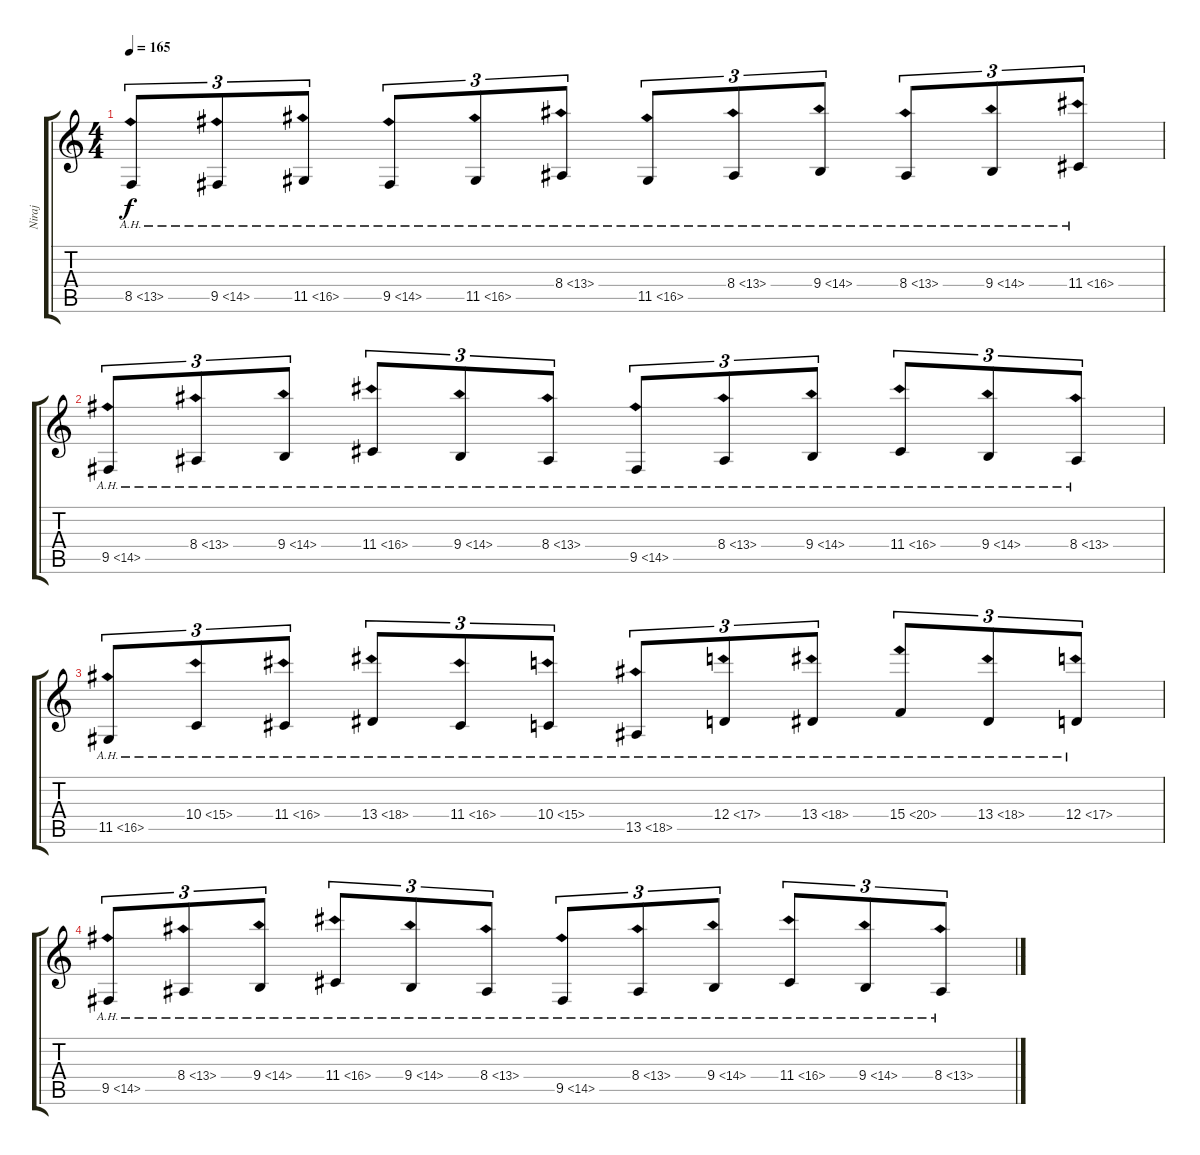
\track ("Niraj" "Niraj") {instrument stringensemble1}
\staff {score tabs}
\tuning (E4 B3 G3 D3 A2 D2) {hide}
\ts (4 4)
\tempo 165
\clef g2
\ks c
8.5{ah 5}.8{tu (3 2) dy f} 9.5{ah 5}.8{tu (3 2)} 11.5{ah 5}.8{tu (3 2)} 9.5{ah 5}.8{tu (3 2)} 11.5{ah 5}.8{tu (3 2)} 8.4{ah 5}.8{tu (3 2)} 11.5{ah 5}.8{tu (3 2)} 8.4{ah 5}.8{tu (3 2)} 9.4{ah 5}.8{tu (3 2)} 8.4{ah 5}.8{tu (3 2)} 9.4{ah 5}.8{tu (3 2)} 11.4{ah 5}.8{tu (3 2)} |
9.5{ah 5}.8{tu (3 2)} 8.4{ah 5}.8{tu (3 2)} 9.4{ah 5}.8{tu (3 2)} 11.4{ah 5}.8{tu (3 2)} 9.4{ah 5}.8{tu (3 2)} 8.4{ah 5}.8{tu (3 2)} 9.5{ah 5}.8{tu (3 2)} 8.4{ah 5}.8{tu (3 2)} 9.4{ah 5}.8{tu (3 2)} 11.4{ah 5}.8{tu (3 2)} 9.4{ah 5}.8{tu (3 2)} 8.4{ah 5}.8{tu (3 2)} |
11.5{ah 5}.8{tu (3 2)} 10.4{ah 5}.8{tu (3 2)} 11.4{ah 5}.8{tu (3 2)} 13.4{ah 5}.8{tu (3 2)} 11.4{ah 5}.8{tu (3 2)} 10.4{ah 5}.8{tu (3 2)} 13.5{ah 5}.8{tu (3 2)} 12.4{ah 5}.8{tu (3 2)} 13.4{ah 5}.8{tu (3 2)} 15.4{ah 5}.8{tu (3 2)} 13.4{ah 5}.8{tu (3 2)} 12.4{ah 5}.8{tu (3 2)} |
9.5{ah 5}.8{tu (3 2)} 8.4{ah 5}.8{tu (3 2)} 9.4{ah 5}.8{tu (3 2)} 11.4{ah 5}.8{tu (3 2)} 9.4{ah 5}.8{tu (3 2)} 8.4{ah 5}.8{tu (3 2)} 9.5{ah 5}.8{tu (3 2)} 8.4{ah 5}.8{tu (3 2)} 9.4{ah 5}.8{tu (3 2)} 11.4{ah 5}.8{tu (3 2)} 9.4{ah 5}.8{tu (3 2)} 8.4{ah 5}.8{tu (3 2)}
